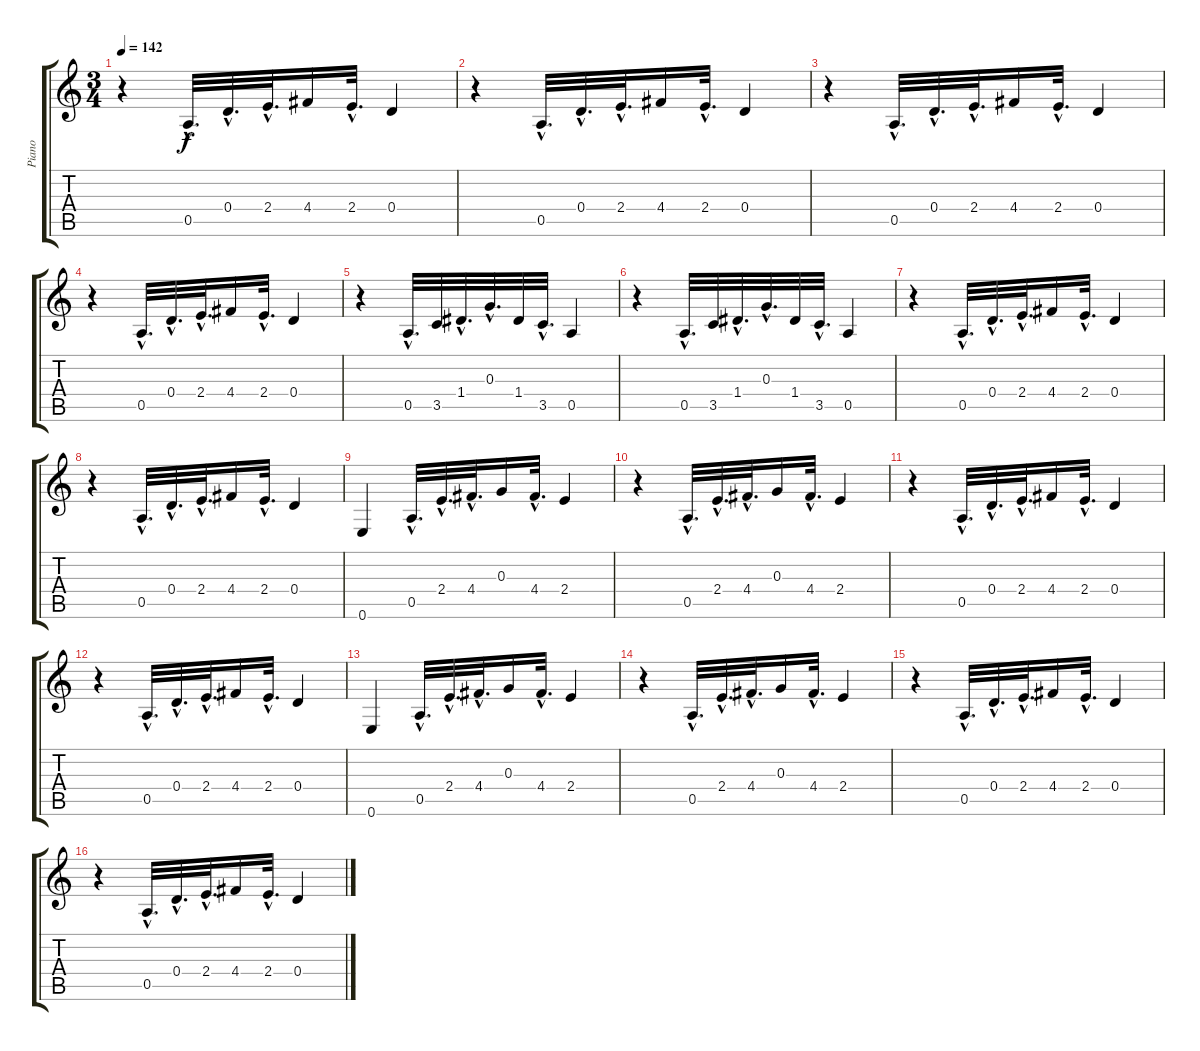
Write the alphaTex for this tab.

\track ("Piano         " "Piano     ") {instrument acousticguitarnylon}
\staff {score tabs}
\tuning (E4 B3 G3 D3 A2 E2) {hide}
\ts (3 4)
\tempo 142
\clef g2
\ks c
r.4{dy f} 0.5{hac}.32{d} 0.4{hac}.32{d} 2.4{hac}.32{d} 4.4.16 2.4{hac}.32{d} 0.4.4 |
r.4 0.5{hac}.32{d} 0.4{hac}.32{d} 2.4{hac}.32{d} 4.4.16 2.4{hac}.32{d} 0.4.4 |
r.4 0.5{hac}.32{d} 0.4{hac}.32{d} 2.4{hac}.32{d} 4.4.16 2.4{hac}.32{d} 0.4.4 |
r.4 0.5{hac}.32{d} 0.4{hac}.32{d} 2.4{hac}.32{d} 4.4.16 2.4{hac}.32{d} 0.4.4 |
r.4 0.5{hac}.32{d} 3.5.32 1.4{hac}.32{d} 0.3{hac}.32{d} 1.4.32 3.5{hac}.32{d} 0.5.4 |
r.4 0.5{hac}.32{d} 3.5.32 1.4{hac}.32{d} 0.3{hac}.32{d} 1.4.32 3.5{hac}.32{d} 0.5.4 |
r.4 0.5{hac}.32{d} 0.4{hac}.32{d} 2.4{hac}.32{d} 4.4.16 2.4{hac}.32{d} 0.4.4 |
r.4 0.5{hac}.32{d} 0.4{hac}.32{d} 2.4{hac}.32{d} 4.4.16 2.4{hac}.32{d} 0.4.4 |
0.6.4 0.5{hac}.32{d} 2.4{hac}.32{d} 4.4{hac}.32{d} 0.3.16 4.4{hac}.32{d} 2.4.4 |
r.4 0.5{hac}.32{d} 2.4{hac}.32{d} 4.4{hac}.32{d} 0.3.16 4.4{hac}.32{d} 2.4.4 |
r.4 0.5{hac}.32{d} 0.4{hac}.32{d} 2.4{hac}.32{d} 4.4.16 2.4{hac}.32{d} 0.4.4 |
r.4 0.5{hac}.32{d} 0.4{hac}.32{d} 2.4{hac}.32{d} 4.4.16 2.4{hac}.32{d} 0.4.4 |
0.6.4 0.5{hac}.32{d} 2.4{hac}.32{d} 4.4{hac}.32{d} 0.3.16 4.4{hac}.32{d} 2.4.4 |
r.4 0.5{hac}.32{d} 2.4{hac}.32{d} 4.4{hac}.32{d} 0.3.16 4.4{hac}.32{d} 2.4.4 |
r.4 0.5{hac}.32{d} 0.4{hac}.32{d} 2.4{hac}.32{d} 4.4.16 2.4{hac}.32{d} 0.4.4 |
r.4 0.5{hac}.32{d} 0.4{hac}.32{d} 2.4{hac}.32{d} 4.4.16 2.4{hac}.32{d} 0.4.4
